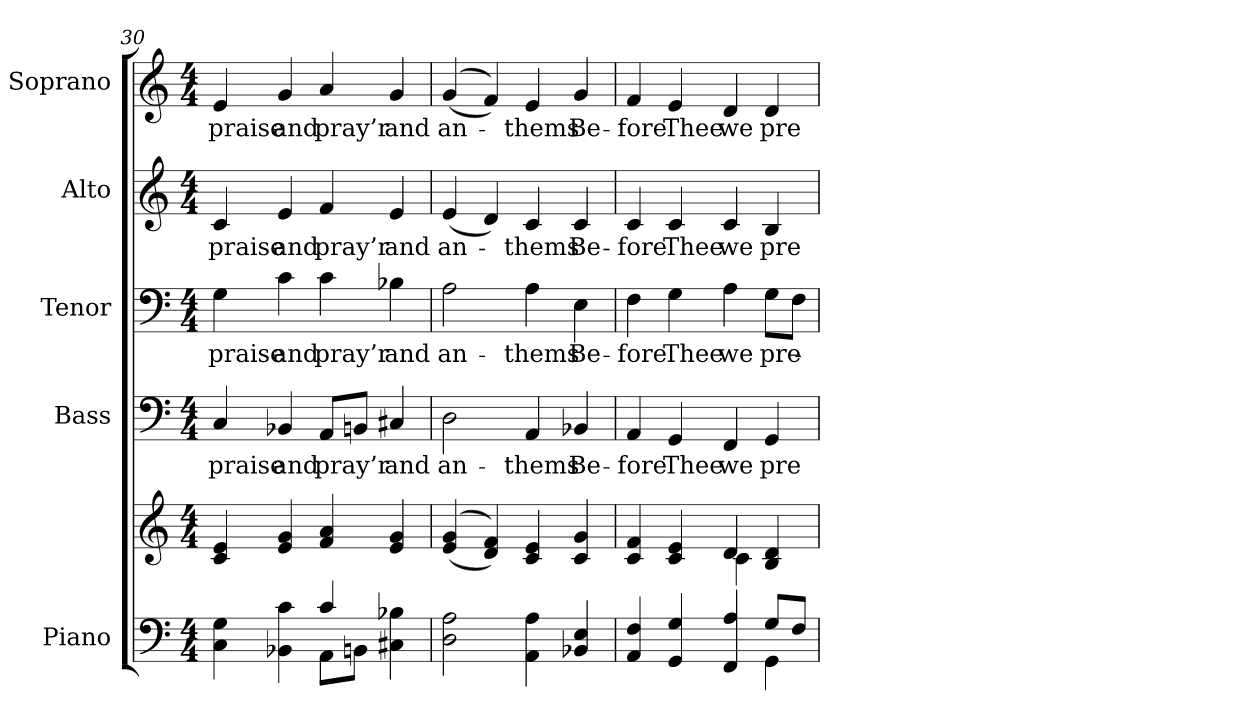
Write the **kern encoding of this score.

**kern	**kern	**kern	**text	**kern	**text	**kern	**text	**kern	**text
*part5	*part5	*part4	*part4	*part3	*part3	*part2	*part2	*part1	*part1
*staff6	*staff5	*staff4	*staff4	*staff3	*staff3	*staff2	*staff2	*staff1	*staff1
*I"Piano	*	*I"Bass	*	*I"Tenor	*	*I"Alto	*	*I"Soprano	*
*I'Pno.	*	*I'B.	*	*I'T.	*	*I'A.	*	*I'S.	*
!!LO:PB:g=z
*clefF4	*clefG2	*clefF4	*	*clefF4	*	*clefG2	*	*clefG2	*
*k[]	*k[]	*k[]	*	*k[]	*	*k[]	*	*k[]	*
*C:	*C:	*C:	*	*C:	*	*C:	*	*C:	*
*M4/4	*M4/4	*M4/4	*	*M4/4	*	*M4/4	*	*M4/4	*
=30	=30	=30	=30	=30	=30	=30	=30	=30	=30
*^	*	*	*	*	*	*	*	*	*
!	!	!	!	!LO:LY:b:color=#000000	!	!	!	!	!	!
!	!	!	!	!	!	!LO:LY:b:color=#000000	!	!	!	!
!	!	!	!	!	!	!	!	!LO:LY:b:color=#000000	!	!
!	!	!	!	!	!	!	!	!	!	!LO:LY:b:color=#000000
4Ci\ 4Gi	2ryy	4ci/ 4ei	4Ci/	praise	4Gi\	praise	4ci/	praise	4ei/	praise
!	!	!	!	!LO:LY:b:color=#000000	!	!	!	!	!	!
!	!	!	!	!	!	!LO:LY:b:color=#000000	!	!	!	!
!	!	!	!	!	!	!	!	!LO:LY:b:color=#000000	!	!
!	!	!	!	!	!	!	!	!	!	!LO:LY:b:color=#000000
4BB-Xi\ 4ci	.	4ei/ 4gi	4BB-Xi/	and	4ci\	and	4ei/	and	4gi/	and
!	!	!	!	!LO:LY:b:color=#000000	!	!	!	!	!	!
!	!	!	!	!	!	!LO:LY:b:color=#000000	!	!	!	!
!	!	!	!	!	!	!	!	!LO:LY:b:color=#000000	!	!
!	!	!	!	!	!	!	!	!	!	!LO:LY:b:color=#000000
4ci/	8AAi\L	4fi/ 4ai	8AAi/L	pray’r	4ci\	pray’r	4fi/	pray’r	4ai/	pray’r
.	8BBni\J	.	8BBni/J	.	.	.	.	.	.	.
!	!	!	!	!LO:LY:b:color=#000000	!	!	!	!	!	!
!	!	!	!	!	!	!LO:LY:b:color=#000000	!	!	!	!
!	!	!	!	!	!	!	!	!LO:LY:b:color=#000000	!	!
!	!	!	!	!	!	!	!	!	!	!LO:LY:b:color=#000000
4C#Xi\ 4B-Xi	4ryy	4ei/ 4gi	4C#Xi/	and	4B-Xi\	and	4ei/	and	4gi/	and
*v	*v	*	*	*	*	*	*	*	*	*
=31	=31	=31	=31	=31	=31	=31	=31	=31	=31
*^	*	*	*	*	*	*	*	*	*
!	!	!	!	!LO:LY:b:color=#000000	!	!	!	!	!	!
*v	*v	*	*	*	*	*	*	*	*	*
*^	*	*	*	*	*	*	*	*	*
!	!	!	!	!	!	!LO:LY:b:color=#000000	!	!	!	!
*v	*v	*	*	*	*	*	*	*	*	*
*^	*	*	*	*	*	*	*	*	*
!	!	!	!	!	!	!	!	!LO:LY:b:color=#000000	!	!
*v	*v	*	*	*	*	*	*	*	*	*
*^	*	*	*	*	*	*	*	*	*
!	!	!	!	!	!	!	!	!	!	!LO:LY:b:color=#000000
*v	*v	*	*	*	*	*	*	*	*	*
2Di\ 2Ai	((4ei/ 4gi	2Di\	an-	2Ai\	an-	(4ei/	an-	((4gi/	an-
.	4di/ 4fi))	.	.	.	.	4di/)	.	4fi/))	.
!	!	!	!LO:LY:b:color=#000000	!	!	!	!	!	!
!	!	!	!	!	!LO:LY:b:color=#000000	!	!	!	!
!	!	!	!	!	!	!	!LO:LY:b:color=#000000	!	!
!	!	!	!	!	!	!	!	!	!LO:LY:b:color=#000000
4AAi\ 4Ai	4ci/ 4ei	4AAi/	-thems	4Ai\	-thems	4ci/	-thems	4ei/	-thems
!	!	!	!LO:LY:b:color=#000000	!	!	!	!	!	!
!	!	!	!	!	!LO:LY:b:color=#000000	!	!	!	!
!	!	!	!	!	!	!	!LO:LY:b:color=#000000	!	!
!	!	!	!	!	!	!	!	!	!LO:LY:b:color=#000000
4BB-Xi/ 4Ei	4ci/ 4gi	4BB-Xi/	Be-	4Ei\	Be-	4ci/	Be-	4gi/	Be-
!!LO:PB:g=z
=32	=32	=32	=32	=32	=32	=32	=32	=32	=32
*^	*^	*	*	*	*	*	*	*	*
!	!	!	!	!	!LO:LY:b:color=#000000	!	!	!	!	!	!
!	!	!	!	!	!	!	!LO:LY:b:color=#000000	!	!	!	!
!	!	!	!	!	!	!	!	!	!LO:LY:b:color=#000000	!	!
!	!	!	!	!	!	!	!	!	!	!	!LO:LY:b:color=#000000
4AAi/ 4Fi	2ryy	4ci/ 4fi	2ryy	4AAi/	-fore	4Fi\	-fore	4ci/	-fore	4fi/	-fore
!	!	!	!	!	!LO:LY:b:color=#000000	!	!	!	!	!	!
!	!	!	!	!	!	!	!LO:LY:b:color=#000000	!	!	!	!
!	!	!	!	!	!	!	!	!	!LO:LY:b:color=#000000	!	!
!	!	!	!	!	!	!	!	!	!	!	!LO:LY:b:color=#000000
4GGi/ 4Gi	.	4ci/ 4ei	.	4GGi/	Thee	4Gi\	Thee	4ci/	Thee	4ei/	Thee
!	!	!	!	!	!LO:LY:b:color=#000000	!	!	!	!	!	!
!	!	!	!	!	!	!	!LO:LY:b:color=#000000	!	!	!	!
!	!	!	!	!	!	!	!	!	!LO:LY:b:color=#000000	!	!
!	!	!	!	!	!	!	!	!	!	!	!LO:LY:b:color=#000000
4FFi/ 4Ai	4ryy	4di/	4ci\	4FFi/	we	4Ai\	we	4ci/	we	4di/	we
!	!	!	!	!	!LO:LY:b:color=#000000	!	!	!	!	!	!
!	!	!	!	!	!	!	!LO:LY:b:color=#000000	!	!	!	!
!	!	!	!	!	!	!	!	!	!LO:LY:b:color=#000000	!	!
!	!	!	!	!	!	!	!	!	!	!	!LO:LY:b:color=#000000
8Gi/L	4GGi\	4Bi/ 4di	4ryy	4GGi/	pre-	8Gi\L	pre-	4Bi/	pre-	4di/	pre-
8Fi/J	.	.	.	.	.	8Fi\J	.	.	.	.	.
*v	*v	*	*	*	*	*	*	*	*	*	*
*	*v	*v	*	*	*	*	*	*	*	*
=	=	=	=	=	=	=	=	=	=
*-	*-	*-	*-	*-	*-	*-	*-	*-	*-
